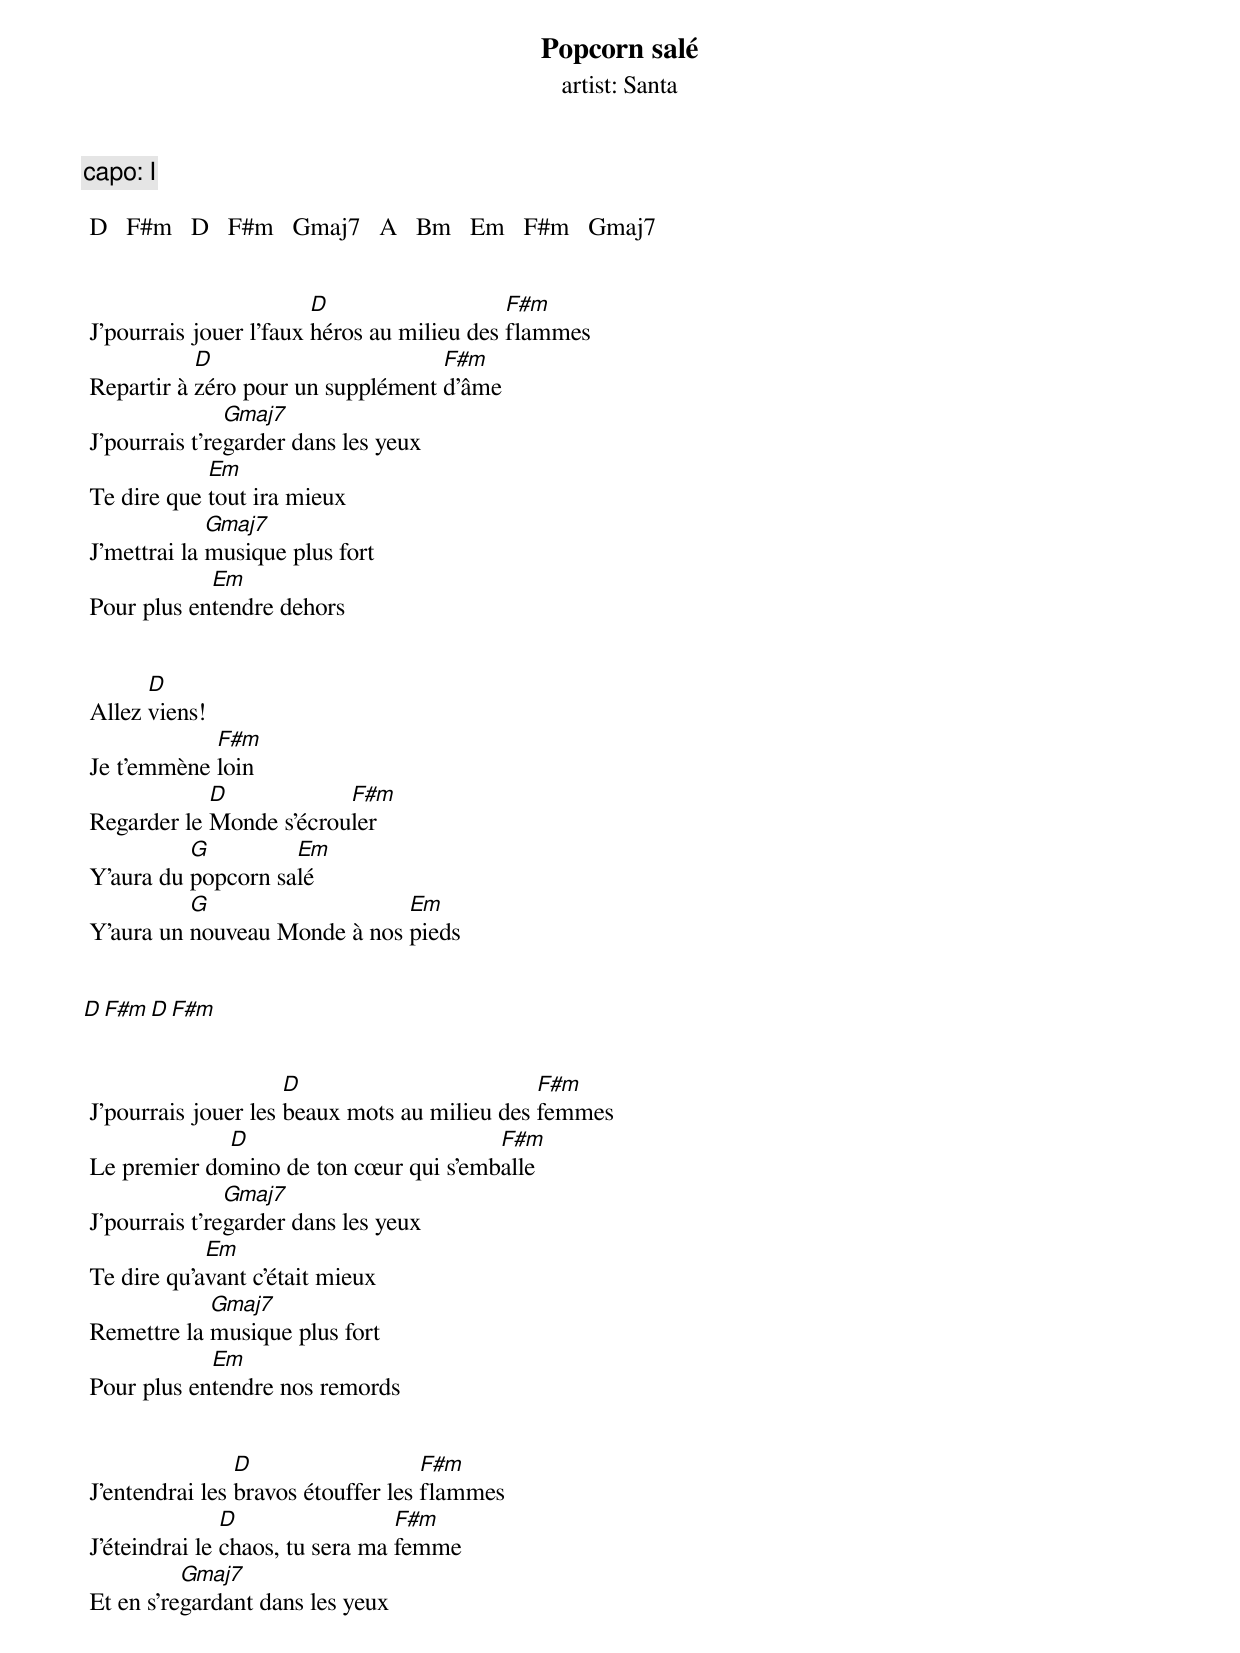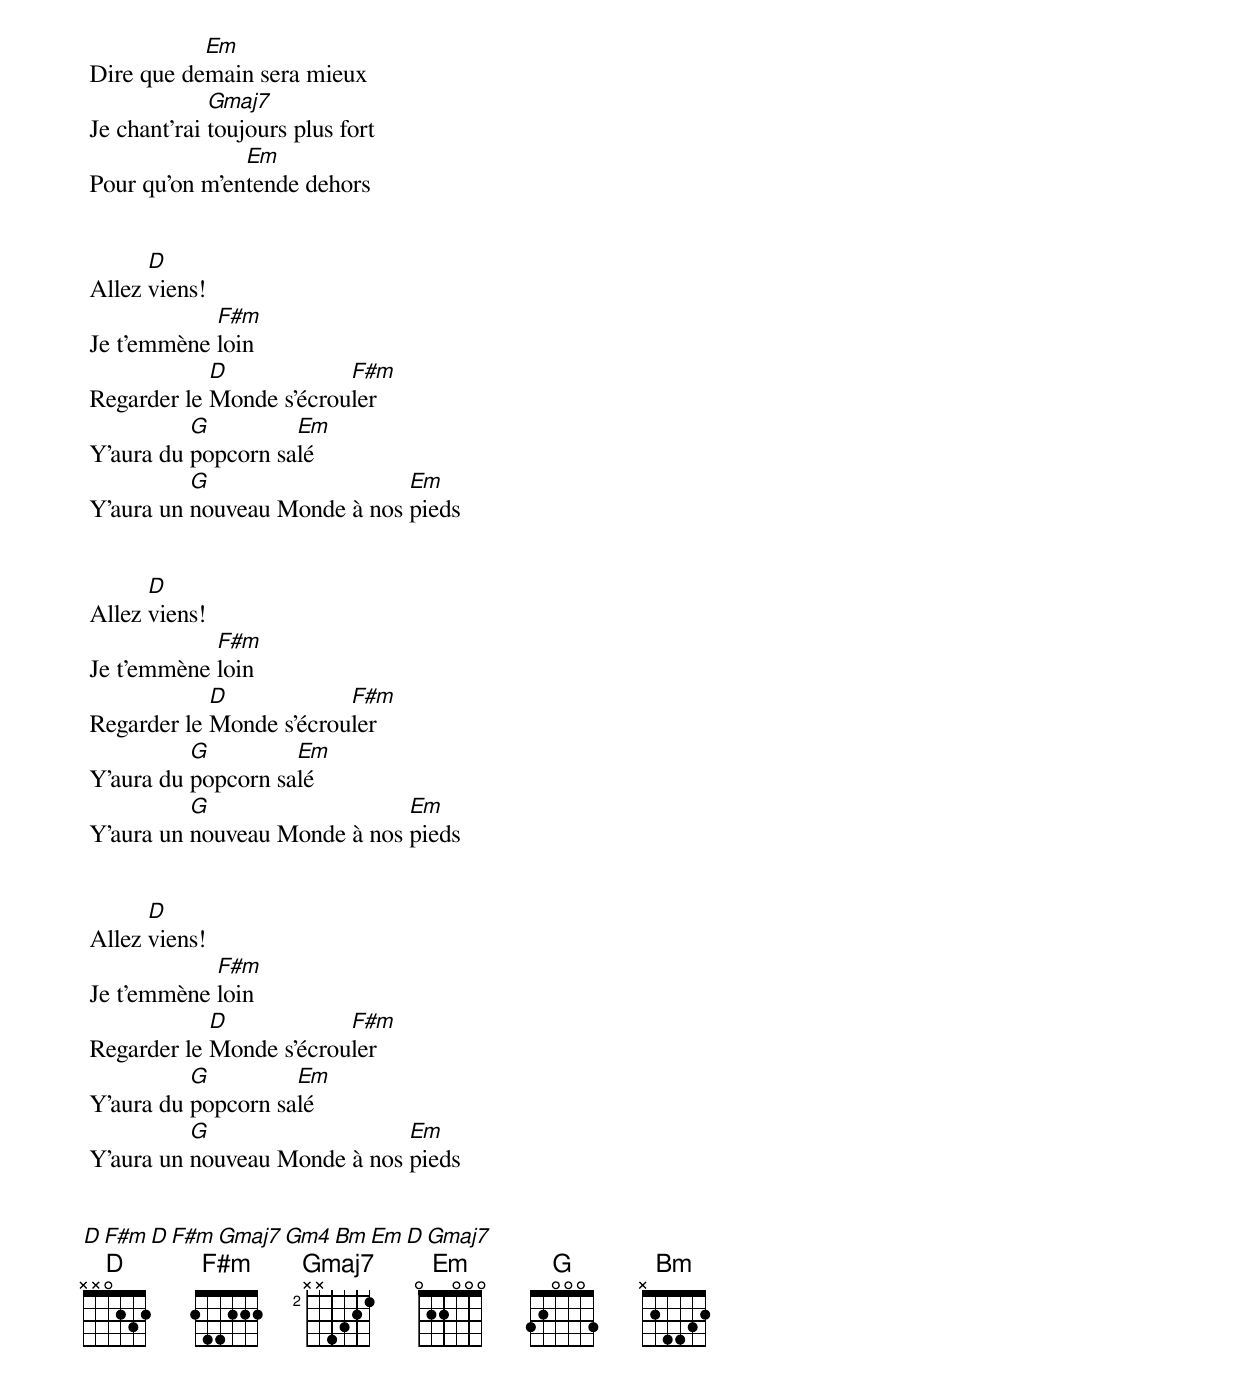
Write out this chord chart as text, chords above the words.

Popcorn salé
artist: Santa
capo: I

 D   F#m   D   F#m   Gmaj7   A   Bm   Em   F#m   Gmaj7


                         D                   F#m
 J'pourrais jouer l'faux héros au milieu des flammes
            D                       F#m
 Repartir à zéro pour un supplément d'âme
                Gmaj7
 J'pourrais t'regarder dans les yeux
             Em
 Te dire que tout ira mieux
              Gmaj7
 J'mettrai la musique plus fort
             Em
 Pour plus entendre dehors


       D
 Allez viens!
             F#m
 Je t'emmène loin
             D            F#m
 Regarder le Monde s'écrouler
           G         Em
 Y'aura du popcorn salé
           G                   Em
 Y'aura un nouveau Monde à nos pieds


 D   F#m   D   F#m


                      D                        F#m
 J'pourrais jouer les beaux mots au milieu des femmes
              D                         F#m
 Le premier domino de ton cœur qui s'emballe
                Gmaj7
 J'pourrais t'regarder dans les yeux
             Em
 Te dire qu'avant c'était mieux
             Gmaj7
 Remettre la musique plus fort
             Em
 Pour plus entendre nos remords


                 D                   F#m
 J'entendrai les bravos étouffer les flammes
                D                 F#m
 J'éteindrai le chaos, tu sera ma femme
           Gmaj7
 Et en s'regardant dans les yeux
            Em
 Dire que demain sera mieux
              Gmaj7
 Je chant'rai toujours plus fort
                Em
 Pour qu'on m'entende dehors


       D
 Allez viens!
             F#m
 Je t'emmène loin
             D            F#m
 Regarder le Monde s'écrouler
           G         Em
 Y'aura du popcorn salé
           G                   Em
 Y'aura un nouveau Monde à nos pieds


       D
 Allez viens!
             F#m
 Je t'emmène loin
             D            F#m
 Regarder le Monde s'écrouler
           G         Em
 Y'aura du popcorn salé
           G                   Em
 Y'aura un nouveau Monde à nos pieds


       D
 Allez viens!
             F#m
 Je t'emmène loin
             D            F#m
 Regarder le Monde s'écrouler
           G         Em
 Y'aura du popcorn salé
           G                   Em
 Y'aura un nouveau Monde à nos pieds


 D   F#m   D   F#m   Gmaj7   Gm4   Bm   Em   D   Gmaj7
